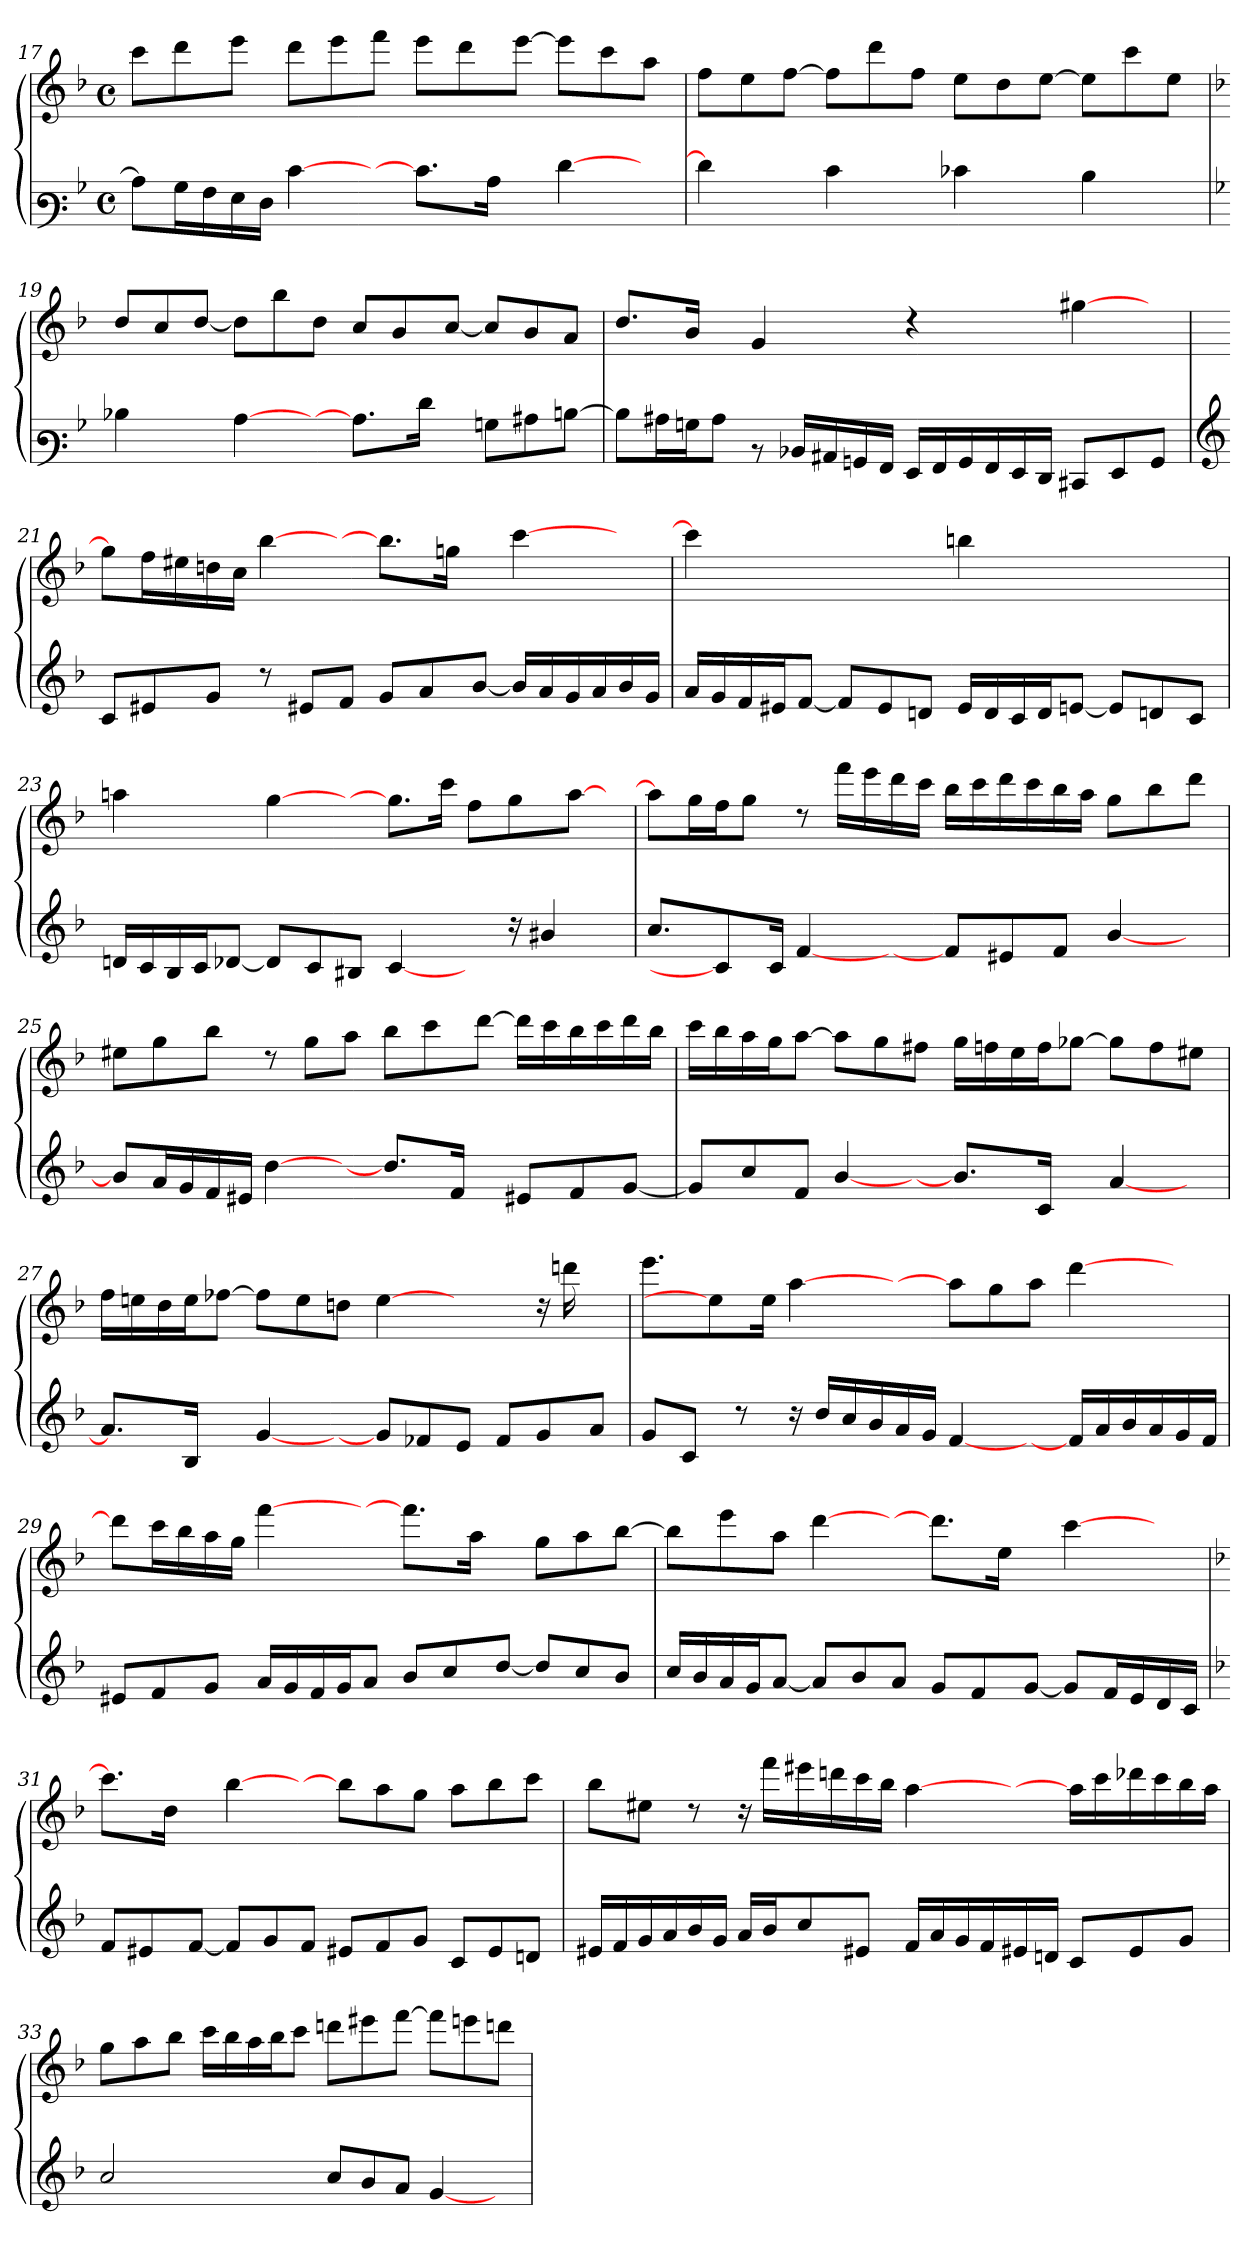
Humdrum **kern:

**kern	**kern
*part1	*part1
*staff2	*staff1
*clefF3	*clefG3
*k[b-]	*k[b-]
*M4/4	*M4/4
*met(c)	*met(c)
=17	=17
8c\L]	8aa\L
16B-\L	8bb-\
16A\	.
16G\	8ccc\J
16F\JJ	.
[>4e\	8bb-\L
.	8ccc\
8ryy	8ddd\J
8.e\L]	8ccc\L
.	8bb-\
16c\Jk	.
8ryy	[>8ccc\J
[>4f\	8ccc\L]
.	8aa\
8ryy	8ff\J
=18	=18
4f\]	8dd\L
.	8cc\
8ryy	[>8dd\J
4e\	8dd\L]
.	8bb-\
8ryy	8dd\J
4e-X\	8cc\L
.	8b-\
8ryy	[>8cc\J
4d\	8cc\L]
.	8aa\
8ryy	8cc\J
!!LO:PB:g=z
=19	=19
*k[b-]	*k[b-]
4d-X\	8b-/L
.	8a/
8ryy	[>8b-/J
[>4c\	8b-\L]
.	8gg\
8ryy	8b-\J
8.c\L]	8a/L
.	8g/
16f\Jk	.
8ryy	[<8a/J
8Bn\L	8a/L]
8c#X\	8g/
[>8dn\J	8f/J
=20	=20
8d\L]	8.b-/L
16c#X\L	.
16Bn\J	16g/Jk
8c#\J	8ryy
8rD	4e/
16D-X/LL	.
16C#/	.
16BB/	8ryy
16AA/JJ	.
16GG/LL	4rb
16AA/	.
16BB/	.
16AA/	.
16GG/	8ryy
16FF/JJ	.
8EE#X/L	[>4ee#\
8GG/	.
8BB/J	8ryy
!!LO:LB:g=z
=21	=21
*clefG3	*
8A/L	8ee#\L]
8c#X/	16dd\L
.	16cc#X\
8e/J	16bn\
.	16a\JJ
8rb	[>4gg\
8c#X/L	.
8d/J	8ryy
8e/L	8.gg\L]
8f/	.
.	16ee\Jk
[<8g/J	8ryy
16g/LL]	[>4aa\
16f/	.
16e/	.
16f/	.
16g/	8ryy
16e/JJ	.
=22	=22
16f/LL	4aa\]
16e/	.
16d/	.
16c#X/J	.
[<8d/J	2ryy
8d/L]	.
8c#/	.
8Bn/J	.
16c#/LL	4ggn\
16B/	.
16A/	.
16B/J	.
[<8cn/J	2ryy
8c/L]	.
8Bn/	.
8A/J	.
!!LO:LB:g=z
=23	=23
16Bn/LL	4ffn\
16A/	.
16G/	.
16A/J	.
[<8B-X/J	8ryy
8B-/L]	[>4ee\
8A/	.
8G#X/J	8ryy
[4A/	8.ee\L]
.	16aa\Jk
8ryy	8dd\L
16ra	8ee\
4g#X/	.
.	[>8ff\J
.	16ryy
=24	=24
8.a/L	8ff\L]
.	16ee\L
8A/]	16dd\J
.	8ee\J
16A/Jk	.
[<4d/	8rb
.	16ddd\LL
.	16ccc\
8ryy	16bb-\
.	16aa\JJ
8d/L]	16gg\LL
.	16aa\
8c#X/	16bb-\
.	16aa\
8d/J	16gg\
.	16ff\JJ
[<4g/	8ee\L
.	8gg\
8ryy	8bb-\J
!!LO:LB:g=z
=25	=25
8g/L]	8cc#X\L
16f/L	8ee\
16e/	.
16d/	8gg\J
16c#X/JJ	.
[>4b-\	8rb
.	8ee\L
8ryy	8ff\J
8.b-/L]	8gg\L
.	8aa\
16d/Jk	.
8ryy	[>8bb-\J
8c#X/L	16bb-\LL]
.	16aa\
8d/	16gg\
.	16aa\
[<8e/J	16bb-\
.	16gg\JJ
=26	=26
8e/L]	16aa\LL
.	16gg\
8a/	16ff\
.	16ee\J
8d/J	[>8ff\J
[<4g/	8ff\L]
.	8ee\
8ryy	8dd#X\J
8.g/L]	16ee\LL
.	16ddn\
.	16cc\
16A/Jk	16dd\J
8ryy	[>8ee-X\J
[<4f/	8ee-\L]
.	8dd\
8ryy	8cc#X\J
!!LO:LB:g=z
=27	=27
8.f/L]	16dd\LL
.	16ccn\
.	16b-\
16G/Jk	16cc\J
8ryy	[>8dd-X\J
[<4e/	8dd-\L]
.	8cc\
8ryy	8bn\J
8e/L]	[4cc\
8d-/	.
8c/J	4ryy
8d-/L	.
8e/	16ra
.	16bbn\
8f/J	8ryy
=28	=28
8e/L	8.ccc\L
8A/J	.
.	8cc\]
8rb	.
.	16cc\Jk
16ra	[>4ff\
16b-/LL	.
16a/	.
16g/	.
16f/	8ryy
16e/JJ	.
[<4d/	8ff\L]
.	8ee\
8ryy	8ff\J
16d/LL]	[>4bb-\
16f/	.
16g/	.
16f/	.
16e/	8ryy
16d/JJ	.
!!LO:LB:g=z
=29	=29
8c#X/L	8bb-\L]
8d/	16aa\L
.	16gg\
8e/J	16ff\
.	16ee\JJ
16f/LL	[>4ddd\
16e/	.
16d/	.
16e/J	.
8f/J	8ryy
8g/L	8.ddd\L]
8a/	.
.	16ff\Jk
[<8b-/J	8ryy
8b-/L]	8ee\L
8a/	8ff\
8g/J	[>8gg\J
=30	=30
16a/LL	8gg\L]
16g/	.
16f/	8ccc\
16e/J	.
[<8f/J	8ff\J
8f/L]	[>4bb-\
8g/	.
8f/J	8ryy
8e/L	8.bb-\L]
8d/	.
.	16cc\Jk
[<8e/J	8ryy
8e/L]	[>4aa\
16d/L	.
16c/	.
16B-/	8ryy
16A/JJ	.
!!LO:PB:g=z
=31	=31
*k[b-]	*k[b-]
8d/L	8.aa\L]
8c#X/	.
.	16b-\Jk
[<8d/J	8ryy
8d/L]	[>4gg\
8e/	.
8d/J	8ryy
8c#X/L	8gg\L]
8d/	8ff\
8e/J	8ee\J
8A/L	8ff\L
8c#/	8gg\
8Bn/J	8aa\J
=32	=32
16c#X/LL	8gg\L
16d/	.
16e/	8cc#X\J
16f/	.
16g/	8rb
16e/JJ	.
16f/LL	16ra
16g/J	16ddd\LL
8a/	16ccc#X\
.	16bbn\
8c#X/J	16aa\
.	16gg\JJ
16d/LL	[>4ff\
16f/	.
16e/	.
16d/	.
16c#X/	8ryy
16Bn/JJ	.
8A/L	16ff\LL]
.	16aa\
8c#/	16bb-X\
.	16aa\
8e/J	16gg\
.	16ff\JJ
!!LO:LB:g=z
=33	=33
2a/	8ee\L
.	8ff\
.	8gg\J
.	16aa\LL
.	16gg\
4ryy	16ff\
.	16gg\J
.	8aa\J
8a/L	8bbn\L
8g/	8ccc#X\
8f/J	[>8ddd\J
[<4e/	8ddd\L]
.	8cccn\
8ryy	8bbn\J
=	=
*-	*-
